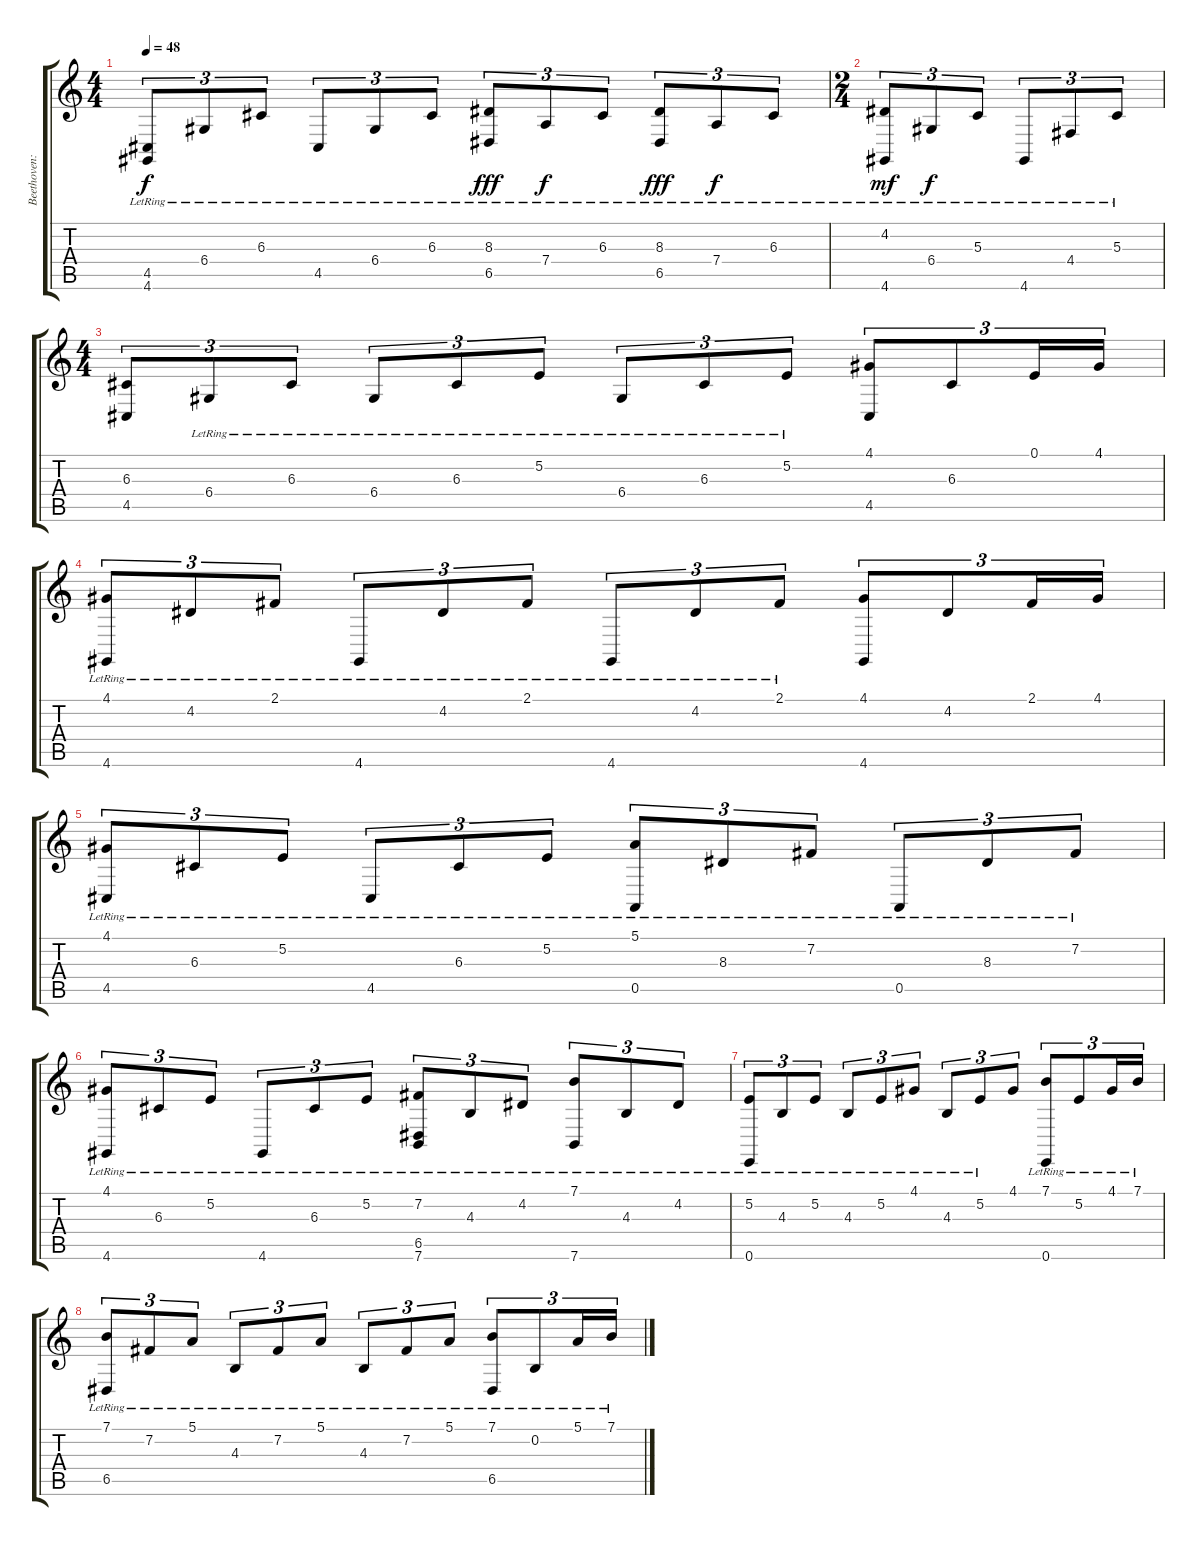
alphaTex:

\track ("Beethoven: L and R hands" "Beethoven:") {instrument acousticgrandpiano}
\staff {score tabs}
\tuning (E4 B3 G3 D3 A2 E2) {hide}
\ts (4 4)
\tempo 48
\clef g2
\ks c
(4.5{lr} 4.6{lr}).8{tu (3 2) dy f} 6.4{lr}.8{tu (3 2)} 6.3{lr}.8{tu (3 2)} 4.5{lr}.8{tu (3 2)} 6.4{lr}.8{tu (3 2)} 6.3{lr}.8{tu (3 2)} (8.3{lr} 6.5{lr}).8{tu (3 2) dy fff} 7.4{lr}.8{tu (3 2) dy f} 6.3{lr}.8{tu (3 2)} (8.3{lr} 6.5{lr}).8{tu (3 2) dy fff} 7.4{lr}.8{tu (3 2) dy f} 6.3{lr}.8{tu (3 2)} |
\ts (2 4)
(4.2 4.6{lr}).8{tu (3 2) dy mf} 6.4{lr}.8{tu (3 2) dy f} 5.3{lr}.8{tu (3 2)} 4.6{lr}.8{tu (3 2)} 4.4{lr}.8{tu (3 2)} 5.3{lr}.8{tu (3 2)} |
\ts (4 4)
(6.3 4.5).8{tu (3 2)} 6.4{lr}.8{tu (3 2)} 6.3{lr}.8{tu (3 2)} 6.4{lr}.8{tu (3 2)} 6.3{lr}.8{tu (3 2)} 5.2{lr}.8{tu (3 2)} 6.4{lr}.8{tu (3 2)} 6.3{lr}.8{tu (3 2)} 5.2{lr}.8{tu (3 2)} (4.1 4.5).8{tu (3 2)} 6.3.8{tu (3 2)} 0.1.16{tu (3 2)} 4.1.16{tu (3 2)} |
(4.1{lr} 4.6{lr}).8{tu (3 2)} 4.2{lr}.8{tu (3 2)} 2.1{lr}.8{tu (3 2)} 4.6{lr}.8{tu (3 2)} 4.2{lr}.8{tu (3 2)} 2.1{lr}.8{tu (3 2)} 4.6{lr}.8{tu (3 2)} 4.2{lr}.8{tu (3 2)} 2.1{lr}.8{tu (3 2)} (4.1 4.6).8{tu (3 2)} 4.2.8{tu (3 2)} 2.1.16{tu (3 2)} 4.1.16{tu (3 2)} |
(4.1{lr} 4.5{lr}).8{tu (3 2)} 6.3{lr}.8{tu (3 2)} 5.2{lr}.8{tu (3 2)} 4.5{lr}.8{tu (3 2)} 6.3{lr}.8{tu (3 2)} 5.2{lr}.8{tu (3 2)} (5.1{lr} 0.5{lr}).8{tu (3 2)} 8.3{lr}.8{tu (3 2)} 7.2{lr}.8{tu (3 2)} 0.5{lr}.8{tu (3 2)} 8.3{lr}.8{tu (3 2)} 7.2{lr}.8{tu (3 2)} |
(4.1{lr} 4.6{lr}).8{tu (3 2)} 6.3{lr}.8{tu (3 2)} 5.2{lr}.8{tu (3 2)} 4.6{lr}.8{tu (3 2)} 6.3{lr}.8{tu (3 2)} 5.2{lr}.8{tu (3 2)} (7.2{lr} 6.5 7.6).8{tu (3 2)} 4.3{lr}.8{tu (3 2)} 4.2{lr}.8{tu (3 2)} (7.1{lr} 7.6).8{tu (3 2)} 4.3{lr}.8{tu (3 2)} 4.2{lr}.8{tu (3 2)} |
(5.2{lr} 0.6{lr}).8{tu (3 2)} 4.3{lr}.8{tu (3 2)} 5.2{lr}.8{tu (3 2)} 4.3{lr}.8{tu (3 2)} 5.2{lr}.8{tu (3 2)} 4.1{lr}.8{tu (3 2)} 4.3{lr}.8{tu (3 2)} 5.2{lr}.8{tu (3 2)} 4.1.8{tu (3 2)} (7.1{lr} 0.6{lr}).8{tu (3 2)} 5.2{lr}.8{tu (3 2)} 4.1{lr}.16{tu (3 2)} 7.1{lr}.16{tu (3 2)} |
(7.1{lr} 6.5{lr}).8{tu (3 2)} 7.2{lr}.8{tu (3 2)} 5.1{lr}.8{tu (3 2)} 4.3{lr}.8{tu (3 2)} 7.2{lr}.8{tu (3 2)} 5.1{lr}.8{tu (3 2)} 4.3{lr}.8{tu (3 2)} 7.2{lr}.8{tu (3 2)} 5.1{lr}.8{tu (3 2)} (7.1{lr} 6.5{lr}).8{tu (3 2)} 0.2{lr}.8{tu (3 2)} 5.1{lr}.16{tu (3 2)} 7.1{lr}.16{tu (3 2)}
